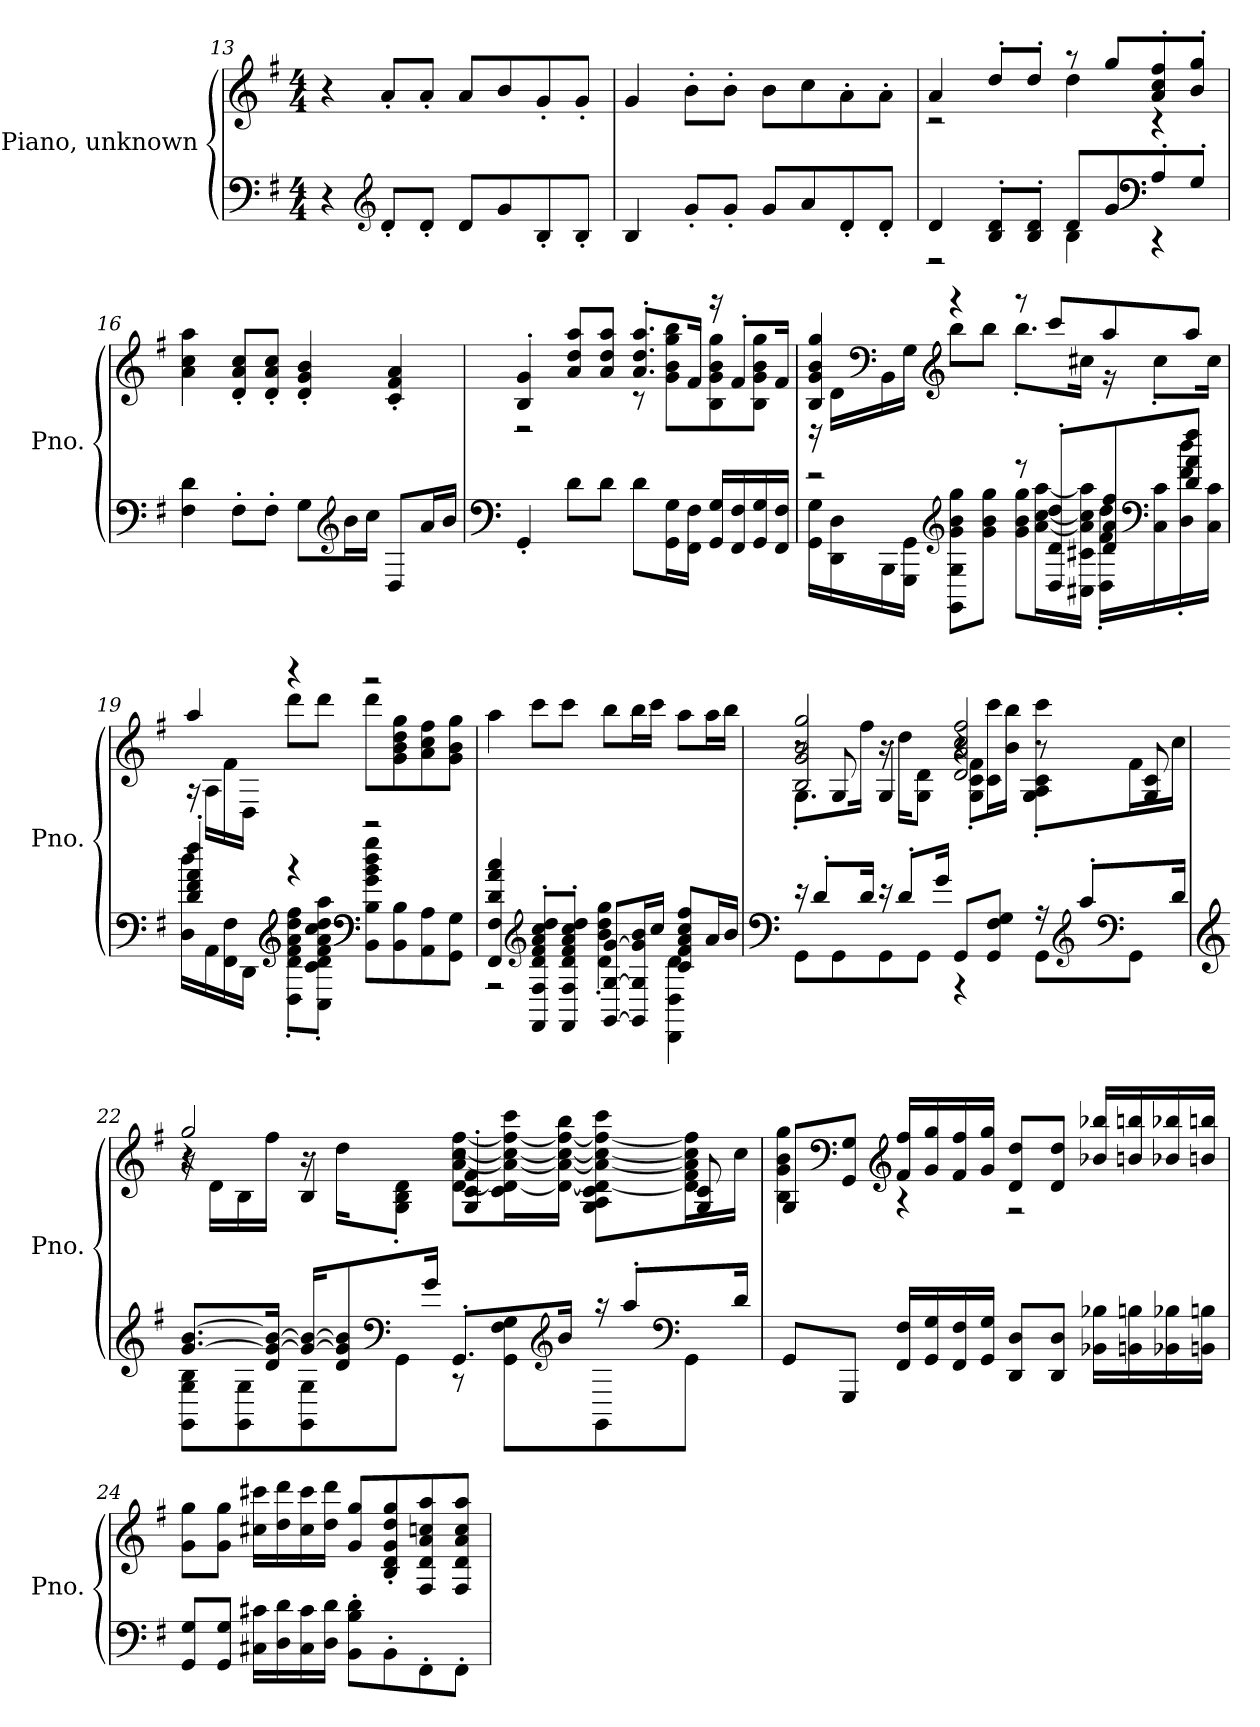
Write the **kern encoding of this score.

**kern	**kern
*part1	*part1
*staff2	*staff1
*I"Piano, unknown	*
*I'Pno.	*
*clefF4	*clefG2
*k[f#]	*k[f#]
*M4/4	*M4/4
=13	=13
4r	4r
*clefG2	*
8d'/L	8a'/L
8d'/J	8a'/J
8d/L	8a/L
8g/	8b/
8B'/	8g'/
8B'/J	8g'/J
=14	=14
4B/	4g/
8g'/L	8b'\L
8g'/J	8b'\J
8g/L	8b\L
8a/	8cc\
8d'/	8a'\
8d'/J	8a'\J
=15	=15
*^	*^
4d/	2r	4a/	2r
8B/' 8d/'L	.	8dd'/L	.
8B/' 8d/'J	.	8dd'/J	.
8d/L	4B\	8r	4dd\
8g/	.	8gg/L	.
*clefF4	*	*	*
8A'/	4r	8a/' 8cc/' 8ff#/'	4r
8G'/J	.	8b/' 8gg/'J	.
*v	*v	*	*
*	*v	*v
!!LO:LB:g=z
=16	=16
4F#\ 4d\	4a\ 4cc\ 4aa\
8F#'\L	8d/' 8a/' 8cc/'L
8F#'\J	8d/' 8a/' 8cc/'J
8G\L	4d/' 4g/' 4b/'
*clefG2	*
16b\L	.
16cc\JJ	.
8D/L	4c/' 4f#/' 4a/'
16a/L	.
16b/JJ	.
=17	=17
*clefF4	*
*	*^
4GG'/	4B/' 4g/'	2r
8d\L	8a/ 8dd/ 8aa/L	.
8d\J	8a/ 8dd/ 8aa/J	.
8d\L	8.a/' 8.dd/' 8.aa/'L	8r
16GG\ 16G\L	.	8g\ 8b\ 8gg\ 8bb\L
16FF#\ 16F#\JJ	16f#/Jk	.
16GG/ 16G/LL	16r	8B\ 8g\ 8b\ 8gg\
16FF#/ 16F#/	8f#'/L	.
16GG/ 16G/	.	8B\ 8g\ 8b\ 8gg\J
16FF#/ 16F#/JJ	16f#/Jk	.
!!LO:PB:g=z	!!
=18	=18	=18
*^	*	*
2r	16GG\ 16G\LL	4B/ 4g/ 4b/ 4gg/	16r
.	16DD\ 16D\	.	16d\LL
*	*	*clefF4	*
.	16BBB\	.	16BB\
.	16GGG\ 16GG\JJ	.	16G\JJ
*clefG2	*	*clefG2	*
.	8GG\ 8G\ 8g\ 8b\ 8gg\L	4r	8bb\L
.	8g\ 8b\ 8gg\J	.	8bb\J
8r	8g\ 8b\ 8gg\L	8r	8.bb'\L
8D/' 8d/' 8dd/'L	[16a\ [16cc\ [16aa\L	8ccc/L	.
.	16C#X\ 16c#X\ 16a\] 16cc\] 16aa\]JJ	.	16cc#X\Jk
8d/ 8a/ 8ff#/	16D\' 16f#\' 16dd\'LL	8aa/	16r
*clefF4	*	*	*
.	16C#\ 16c#\	.	8cc#'\L
8d/ 8a/ 8ff#/J	16D\' 16f#\' 16dd\'	8aa/J	.
.	16C#\ 16c#\JJ	.	16cc#\Jk
=19	=19	=19	=19
4d/' 4f#/' 4a/' 4ff#/'	16D\ 16dd\LL	4aa/	16r
.	16AA\	.	16A\LL
.	16FF#\ 16F#\	.	16f#\
.	16DD\JJ	.	16D\JJ
*clefG2	*	*	*
4r	8D\' 8d\' 8f#\' 8a\' 8dd\' 8ff#\'L	4r	8ddd\L
.	8C\' 8c\' 8d\' 8f#\' 8a\' 8cc\' 8dd\' 8aa\'J	.	8ddd\J
*clefF4	*	*	*
2r	8BB\ 8B\ 8g\ 8b\ 8dd\ 8gg\L	2r	8ddd\L
.	8BB\ 8B\	.	8g\ 8b\ 8dd\ 8gg\
.	8AA\ 8A\	.	8a\ 8cc\ 8ff#\
.	8GG\ 8G\J	.	8g\ 8b\ 8gg\J
*	*	*v	*v
!!LO:LB:g=z
=20	=20	=20
4FF#/ 4F#/ 4d/ 4a/ 4cc/	2r	4aa\
*clefG2	*	*
8FF#/' 8F#/' 8d/' 8f#/' 8a/' 8cc/' 8dd/'L	.	8ccc\L
8FF#/' 8F#/' 8d/' 8f#/' 8a/' 8cc/' 8dd/'J	.	8ccc\J
[8GG/ [8G/ [8g/L	4d\' 4b\' 4dd\' 4gg\'	8bb\L
16GG/] 16G/] 16g/] 16b/L	.	16bb\L
16cc/JJ	.	16ccc\JJ
8c/ 8f#/ 8a/ 8cc/ 8ff#/L	4DD\ 4D\ 4d\	8aa\L
16a/L	.	16aa\L
16b/JJ	.	16bb\JJ
=21	=21	=21
*clefF4	*	*
*	*	*^
*	*	*	*^
16r	8GG\L	2B/ 2g/ 2b/ 2gg/	8.G'\L	8r
8d'/L	.	.	.	.
.	8GG\	.	.	8G/
16d/Jk	.	.	16ff#\Jk	.
16r	8GG\	.	16r	4G'/
8d'/L	.	.	16dd\KL	.
.	8GG\J	.	8G\ 8d\J	.
16g/Jk	.	.	.	.
8GG/L	4r	2d/ 2a/ 2cc/ 2ff#/	8G\' 8c\' 8f#\'L	4r
8GG/ 8F#/ 8G/J	.	.	16c\ 16ccc\L	.
.	.	.	16b\ 16bb\JJ	.
16r	8GG\L	.	8G\' 8A\' 8c\' 8ccc\'L	8r
*clefG2	*	*	*	*
8aa'/L	.	.	.	.
*clefF4	*	*	*	*
.	8GG\J	.	16f#\L	8G/ 8c/
16d/Jk	.	.	16cc\JJ	.
!!LO:LB:g=z	!!	!!
=22	=22	=22	=22	=22
*clefG2	*	*	*	*
[8.g/ [8.b/L	8GG\ 8G\ 8B\L	2gg/	16r	4r
.	.	.	16d\LL	.
.	8GG\ 8G\	.	16B\	.
16d/ 16g/_ 16b/_Jk	.	.	16ff#\JJ	.
16g/_ 16b/_KL	8GG\ 8G\	.	16r	4B'/
8d/ 8g/] 8b/]	.	.	16dd\KL	.
*clefF4	*	*	*	*
.	8GG\J	.	8G\' 8B\' 8d\'J	.
16g/Jk	.	.	.	.
8.GG'/L	8r	2r	[8d\ [8a\ [8cc\ [8ff#\L	4G/' 4c/' 4f#/'
.	8GG\ 8F#\ 8G\L	.	16c\ 16d\_ 16a\_ 16cc\_ 16ff#\_ 16ccc\L	.
*clefG2	*	*	*	*
16b/Jk	.	.	16d\_ 16a\_ 16cc\_ 16ff#\_ 16bb\JJ	.
16r	8GG\	.	8G\ 8A\ 8c\ 8d\_ 8a\_ 8cc\_ 8ff#\_ 8ccc\L	8r
8aa'/L	.	.	.	.
*clefF4	*	*	*	*
.	8GG\J	.	16d\] 16f#\ 16a\] 16cc\] 16ff#\]L	8G/ 8c/
16d/Jk	.	.	16cc\JJ	.
*v	*v	*	*	*
*	*	*v	*v
=23	=23	=23
8GG/L	8G/L	4B\ 4g\ 4b\ 4gg\
*	*clefF4	*
8GGG/J	8GG/ 8G/J	.
*	*clefG2	*
16FF#/ 16F#/LL	16f#/ 16ff#/LL	4r
16GG/ 16G/	16g/ 16gg/	.
16FF#/ 16F#/	16f#/ 16ff#/	.
16GG/ 16G/JJ	16g/ 16gg/JJ	.
8DD/ 8D/L	8d/ 8dd/L	2r
8DD/ 8D/J	8d/ 8dd/J	.
16BB-X\ 16B-X\LL	16b-X/ 16bb-X/LL	.
16BBn\ 16Bn\	16bn/ 16bbn/	.
16BB-X\ 16B-X\	16b-X/ 16bb-X/	.
16BBn\ 16Bn\JJ	16bn/ 16bbn/JJ	.
*	*v	*v
!!LO:LB:g=z
=24	=24
8GG/ 8G/L	8g\ 8gg\L
8GG/ 8G/J	8g\ 8gg\J
16C#X\ 16c#X\LL	16cc#X\ 16ccc#X\LL
16D\ 16d\	16dd\ 16ddd\
16C#\ 16c#\	16cc#\ 16ccc#\
16D\ 16d\JJ	16dd\ 16ddd\JJ
8BB\' 8B\' 8d\'L	8g/ 8gg/L
8BB'\	8B/' 8d/' 8g/' 8dd/' 8gg/'
8FF#'\	8F#/ 8d/ 8a/ 8ccn/ 8aa/
8FF#'\J	8F#/ 8d/ 8a/ 8cc/ 8aa/J
=	=
*-	*-
